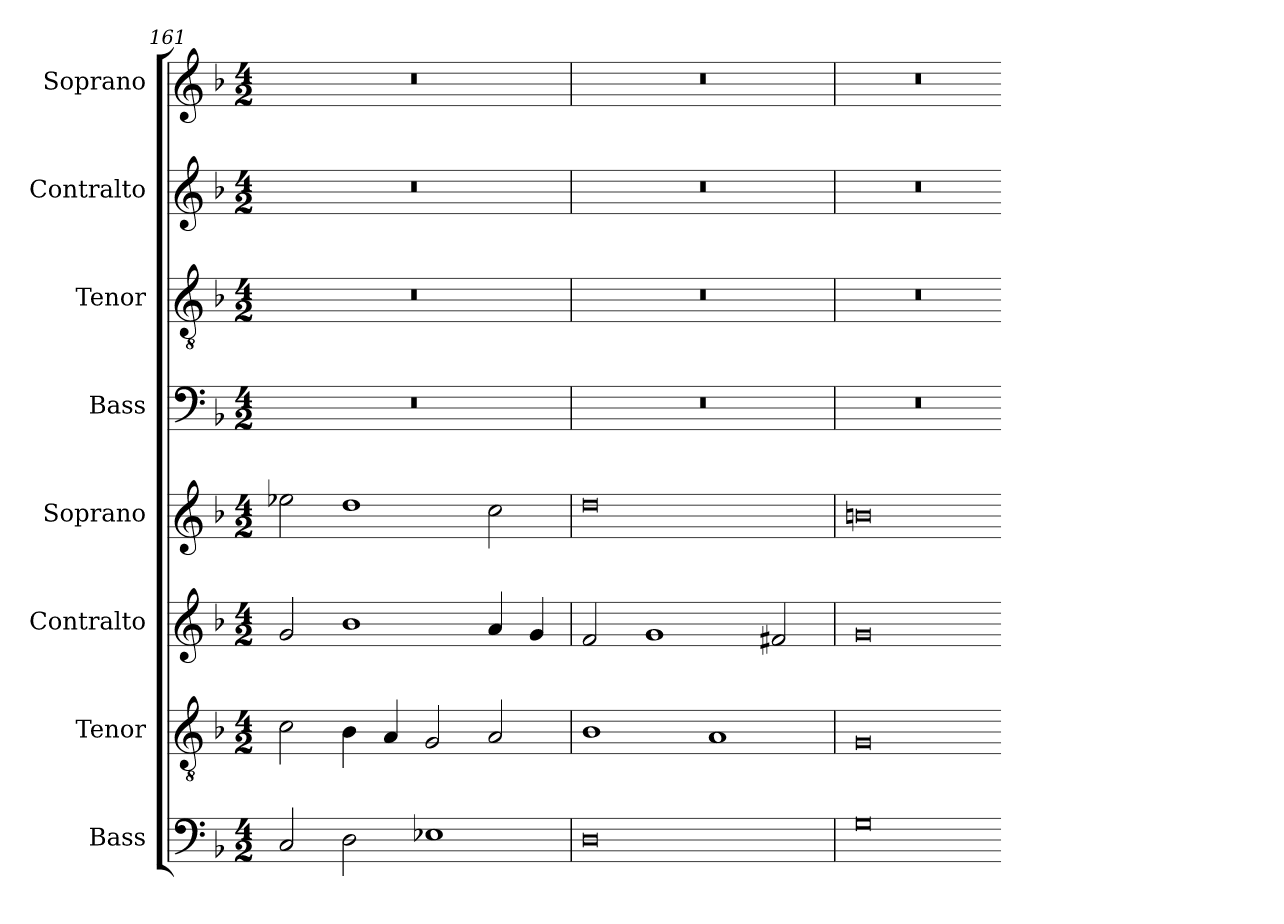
**kern	**kern	**kern	**kern	**kern	**kern	**kern	**kern
*part8	*part7	*part6	*part5	*part4	*part3	*part2	*part1
*staff8	*staff7	*staff6	*staff5	*staff4	*staff3	*staff2	*staff1
*I"Bass	*I"Tenor	*I"Contralto	*I"Soprano	*I"Bass	*I"Tenor	*I"Contralto	*I"Soprano
*I'B	*I'T	*	*I'S	*I'B	*I'T	*	*I'S
*clefF4	*clefGv2	*clefG2	*clefG2	*clefF4	*clefGv2	*clefG2	*clefG2
*k[b-]	*k[b-]	*k[b-]	*k[b-]	*k[b-]	*k[b-]	*k[b-]	*k[b-]
*G:dor	*G:dor	*G:dor	*G:dor	*G:dor	*G:dor	*G:dor	*G:dor
*M4/2	*M4/2	*M4/2	*M4/2	*M4/2	*M4/2	*M4/2	*M4/2
=161	=161	=161	=161	=161	=161	=161	=161
2C	2c	2g	2ee-X	0r	0r	0r	0r
2D	4B-	1b-	1dd	.	.	.	.
.	4A	.	.	.	.	.	.
1E-X	2G	.	.	.	.	.	.
.	2A	4a	2cc	.	.	.	.
.	.	4g	.	.	.	.	.
=162	=162	=162	=162	=162	=162	=162	=162
0D	1B-	2f	0dd	0r	0r	0r	0r
.	.	1g	.	.	.	.	.
.	1A	.	.	.	.	.	.
.	.	2f#X	.	.	.	.	.
=163	=163	=163	=163	=163	=163	=163	=163
0G	0G	0g	0bn	0r	0r	0r	0r
=-	=-	=-	=-	=-	=-	=-	=-
*-	*-	*-	*-	*-	*-	*-	*-
